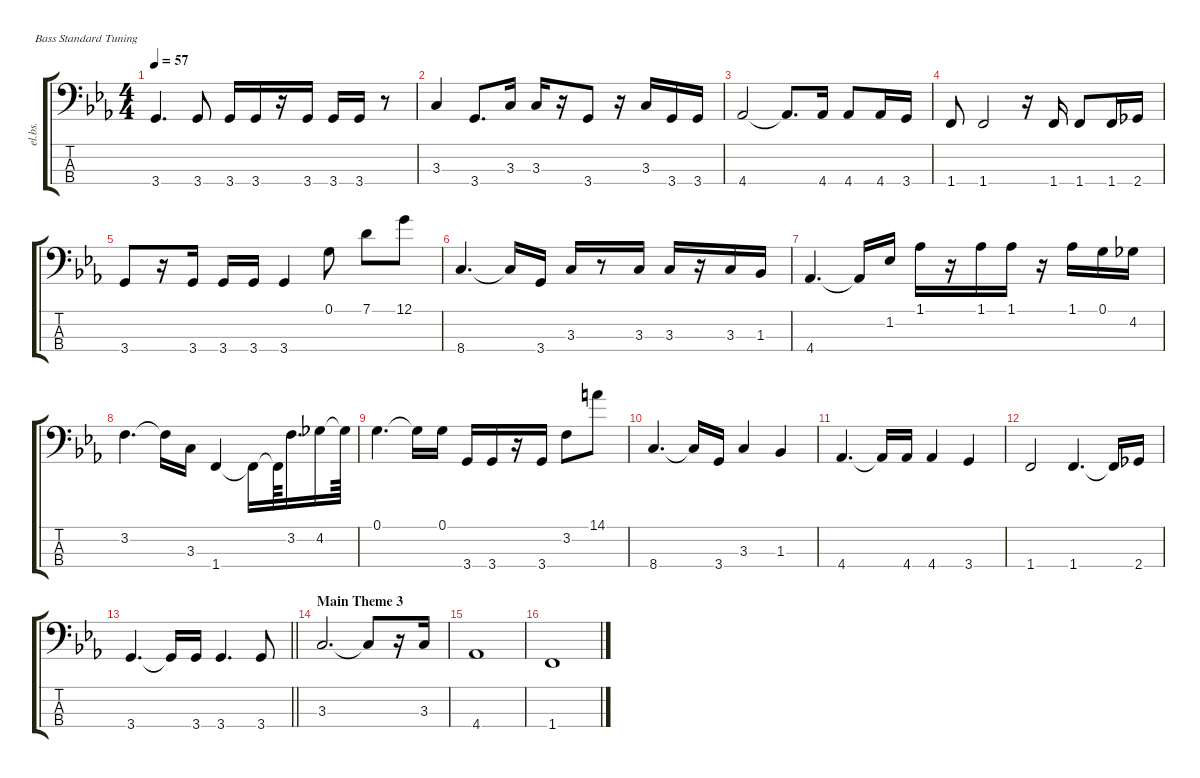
\defaultSystemsLayout 4
\hideDynamics
\bracketExtendMode groupsimilarinstruments
\otherSystemsTrackNameOrientation horizontal
\track ("Bass" "el.bs.") {defaultSystemsLayout 8 instrument electricbassfinger}
\staff {score tabs}
\tuning (G2 D2 A1 E1)
\ts (4 4)
\tempo 57
\clef f4
\ks cminor
3.4{acc forcenatural}.4{d dy f beam Up} 3.4{acc forcenatural}.8{beam Up} 3.4{acc forcenatural}.16{beam Up} 3.4{acc forcenatural}.16{beam Up} r.16{beam Up} 3.4{acc forcenatural}.16{beam Up} 3.4{acc forcenatural}.16{beam Up} 3.4{acc forcenatural}.16{beam Up} r.8{beam Up} |
3.3{acc forcenatural}.4{beam Up} 3.4{acc forcenatural}.8{d beam Up} 3.3{acc forcenatural}.16{beam Up} 3.3{acc forcenatural}.16{beam Up} r.16{beam Up} 3.4{acc forcenatural}.8{beam Up} r.16{beam Up} 3.3{acc forcenatural}.16{beam Up} 3.4{acc forcenatural}.16{beam Up} 3.4{acc forcenatural}.16{beam Up} |
4.4{acc b}.2{beam Up} 4.4{t acc b}.8{d beam Up} 4.4{acc b}.16{beam Up} 4.4{acc b}.8{beam Up} 4.4{acc b}.16{beam Up} 3.4{acc forcenatural}.16{beam Up} |
1.4{acc forcenatural}.8{beam Up} 1.4{acc forcenatural}.2{beam Up} r.16{beam Up} 1.4{acc forcenatural}.16{beam Up} 1.4{acc forcenatural}.8{beam Up} 1.4{acc forcenatural}.16{beam Up} 2.4{acc b}.16{beam Up} |
3.4{acc forcenatural}.8{beam Up} r.16{beam Up} 3.4{acc forcenatural}.16{beam Up} 3.4{acc forcenatural}.16{beam Up} 3.4{acc forcenatural}.16{beam Up} 3.4{acc forcenatural}.4{beam Up} 0.1{acc forcenatural}.8{beam Down} 7.1{acc forcenatural}.8{beam Down} 12.1{acc forcenatural}.8{beam Down} |
8.4{acc forcenatural}.4{d beam Up} 8.4{t acc forcenatural}.16{beam Up} 3.4{acc forcenatural}.16{beam Up} 3.3{acc forcenatural}.16{beam Up} r.8{beam Up} 3.3{acc forcenatural}.16{beam Up} 3.3{acc forcenatural}.16{beam Up} r.16{beam Up} 3.3{acc forcenatural}.16{beam Up} 1.3{acc b}.16{beam Up} |
4.4{acc b}.4{d beam Up} 4.4{t acc b}.16{beam Up} 1.2{acc b}.16{beam Up} 1.1{acc b}.16{beam Down} r.16{beam Down} 1.1{acc b}.16{beam Down} 1.1{acc b}.16{beam Down} r.16{beam Down} 1.1{acc b}.16{beam Down} 0.1{acc forcenatural}.16{beam Down} 4.2{acc b}.16{beam Down} |
3.2{acc forcenatural}.4{d beam Down} 3.2{t acc forcenatural}.16{beam Down} 3.3{acc forcenatural}.16{beam Down} 1.4{acc forcenatural}.4{beam Up} 1.4{t acc forcenatural}.16{beam Down} 1.4{t acc forcenatural}.64{beam Down} 3.2{acc forcenatural}.16{d beam Down} 4.2{acc b}.16{beam Down} 4.2{t acc b}.64{beam Down} |
0.1{acc forcenatural}.4{d beam Down} 0.1{t acc forcenatural}.16{beam Down} 0.1{acc forcenatural}.16{beam Down} 3.4{acc forcenatural}.16{beam Up} 3.4{acc forcenatural}.16{beam Up} r.16{beam Up} 3.4{acc forcenatural}.16{beam Up} 3.2{acc forcenatural}.8{beam Down} 14.1{acc forcenatural}.8{beam Down} |
8.4{acc forcenatural}.4{d beam Up} 8.4{t acc forcenatural}.16{beam Up} 3.4{acc forcenatural}.16{beam Up} 3.3{acc forcenatural}.4{beam Up} 1.3{acc b}.4{beam Up} |
4.4{acc b}.4{d beam Up} 4.4{t acc b}.16{beam Up} 4.4{acc b}.16{beam Up} 4.4{acc b}.4{beam Up} 3.4{acc forcenatural}.4{beam Up} |
1.4{acc forcenatural}.2{beam Up} 1.4{acc forcenatural}.4{d beam Up} 1.4{t acc forcenatural}.16{beam Up} 2.4{acc b}.16{beam Up} |
\barLineRight lightlight
3.4{acc forcenatural}.4{d beam Up} 3.4{t acc forcenatural}.16{beam Up} 3.4{acc forcenatural}.16{beam Up} 3.4{acc forcenatural}.4{d beam Up} 3.4{acc forcenatural}.8{beam Up} |
\section ("" "Main Theme 3")
3.3{acc forcenatural}.2{d beam Up} 3.3{t acc forcenatural}.8{beam Up} r.16{beam Up} 3.3{acc forcenatural}.16{beam Up} |
4.4{acc b}.1{beam Up} |
1.4{acc forcenatural}.1{beam Up}
